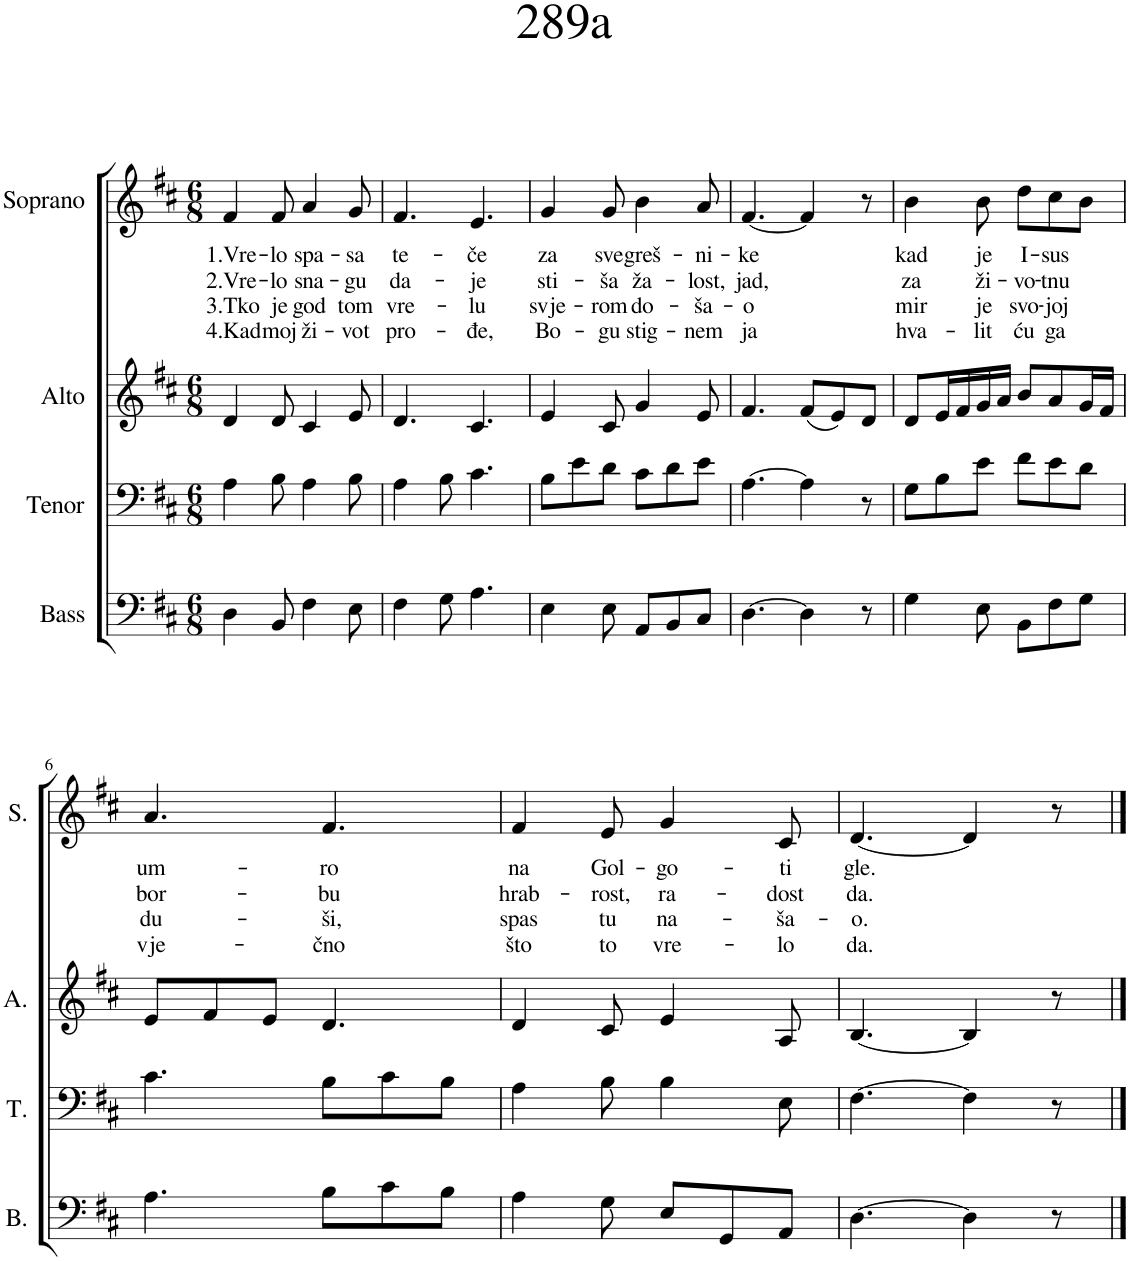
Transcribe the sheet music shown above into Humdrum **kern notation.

**kern	**kern	**kern	**kern	**text	**text	**text	**text
*part4	*part3	*part2	*part1	*part1	*part1	*part1	*part1
*staff4	*staff3	*staff2	*staff1	*staff1	*staff1	*staff1	*staff1
*I"Bass	*I"Tenor	*I"Alto	*I"Soprano	*	*	*	*
*I'B.	*I'T.	*I'A.	*I'S.	*	*	*	*
*clefF4	*clefF4	*clefG2	*clefG2	*	*	*	*
*k[f#c#]	*k[f#c#]	*k[f#c#]	*k[f#c#]	*	*	*	*
*M6/8	*M6/8	*M6/8	*M6/8	*	*	*	*
=1	=1	=1	=1	=1	=1	=1	=1
!	!	!	!	!LO:LY:b	!LO:LY:b	!LO:LY:b	!LO:LY:b
4D\	4A\	4d/	4f#/	1.Vre-	2.Vre-	3.Tko	4.Kad
!	!	!	!	!LO:LY:b	!LO:LY:b	!LO:LY:b	!LO:LY:b
8BB/	8B\	8d/	8f#/	-lo	-lo	je	moj
!	!	!	!	!LO:LY:b	!LO:LY:b	!LO:LY:b	!LO:LY:b
4F#\	4A\	4c#/	4a/	spa-	sna-	god	ži-
!	!	!	!	!LO:LY:b	!LO:LY:b	!LO:LY:b	!LO:LY:b
8E\	8B\	8e/	8g/	-sa	-gu	tom	-vot
=2	=2	=2	=2	=2	=2	=2	=2
!	!	!	!	!LO:LY:b	!LO:LY:b	!LO:LY:b	!LO:LY:b
4F#\	4A\	4.d/	4.f#/	te-	da-	vre-	pro-
8G\	8B\	.	.	.	.	.	.
!	!	!	!	!LO:LY:b	!LO:LY:b	!LO:LY:b	!LO:LY:b
4.A\	4.c#\	4.c#/	4.e/	-če	-je	-lu	-đe,
=3	=3	=3	=3	=3	=3	=3	=3
!	!	!	!	!LO:LY:b	!LO:LY:b	!LO:LY:b	!LO:LY:b
4E\	8B\L	4e/	4g/	za	sti-	svje-	Bo-
.	8e\	.	.	.	.	.	.
!	!	!	!	!LO:LY:b	!LO:LY:b	!LO:LY:b	!LO:LY:b
8E\	8d\J	8c#/	8g/	sve	-ša	-rom	-gu
!	!	!	!	!LO:LY:b	!LO:LY:b	!LO:LY:b	!LO:LY:b
8AA/L	8c#\L	4g/	4b\	greš-	ža-	do-	stig-
8BB/	8d\	.	.	.	.	.	.
!	!	!	!	!LO:LY:b	!LO:LY:b	!LO:LY:b	!LO:LY:b
8C#/J	8e\J	8e/	8a/	-ni-	-lost,	-ša-	-nem
=4	=4	=4	=4	=4	=4	=4	=4
!	!	!	!	!LO:LY:b	!LO:LY:b	!LO:LY:b	!LO:LY:b
[4.D\	[4.A\	4.f#/	[4.f#/	-ke	jad,	-o	ja
4D\]	4A\]	(8f#/L	4f#/]	.	.	.	.
.	.	8e/)	.	.	.	.	.
8r	8r	8d/J	8r	.	.	.	.
=5	=5	=5	=5	=5	=5	=5	=5
!	!	!	!	!LO:LY:b	!LO:LY:b	!LO:LY:b	!LO:LY:b
4G\	8G\L	8d/L	4b\	kad	za	mir	hva-
.	8B\	16e/L	.	.	.	.	.
.	.	16f#/	.	.	.	.	.
!	!	!	!	!LO:LY:b	!LO:LY:b	!LO:LY:b	!LO:LY:b
8E\	8e\J	16g/	8b\	je	ži-	je	-lit
.	.	16a/JJ	.	.	.	.	.
!	!	!	!	!LO:LY:b	!LO:LY:b	!LO:LY:b	!LO:LY:b
8BB\L	8f#\L	8b/L	8dd\L	I-	-vo-	svo-	ću
!	!	!	!	!LO:LY:b	!LO:LY:b	!LO:LY:b	!LO:LY:b
8F#\	8e\	8a/	8cc#\	-sus	-tnu	-joj	ga
8G\J	8d\J	16g/L	8b\J	.	.	.	.
.	.	16f#/JJ	.	.	.	.	.
!!LO:LB:g=z
=6	=6	=6	=6	=6	=6	=6	=6
!	!	!	!	!LO:LY:b	!LO:LY:b	!LO:LY:b	!LO:LY:b
4.A\	4.c#\	8e/L	4.a/	um-	bor-	du-	vje-
.	.	8f#/	.	.	.	.	.
.	.	8e/J	.	.	.	.	.
!	!	!	!	!LO:LY:b	!LO:LY:b	!LO:LY:b	!LO:LY:b
8B\L	8B\L	4.d/	4.f#/	-ro	-bu	-ši,	-čno
8c#\	8c#\	.	.	.	.	.	.
8B\J	8B\J	.	.	.	.	.	.
=7	=7	=7	=7	=7	=7	=7	=7
!	!	!	!	!LO:LY:b	!LO:LY:b	!LO:LY:b	!LO:LY:b
4A\	4A\	4d/	4f#/	na	hrab-	spas	što
!	!	!	!	!LO:LY:b	!LO:LY:b	!LO:LY:b	!LO:LY:b
8G\	8B\	8c#/	8e/	Gol-	-rost,	tu	to
!	!	!	!	!LO:LY:b	!LO:LY:b	!LO:LY:b	!LO:LY:b
8E/L	4B\	4e/	4g/	-go-	ra-	na-	vre-
8GG/	.	.	.	.	.	.	.
!	!	!	!	!LO:LY:b	!LO:LY:b	!LO:LY:b	!LO:LY:b
8AA/J	8E\	8A/	8c#/	-ti	-dost	-ša-	-lo
=8	=8	=8	=8	=8	=8	=8	=8
!	!	!	!	!LO:LY:b	!LO:LY:b	!LO:LY:b	!LO:LY:b
[4.D\	[4.F#\	[4.B/	[4.d/	gle.	da.	-o.	da.
4D\]	4F#\]	4B/]	4d/]	.	.	.	.
8r	8r	8r	8r	.	.	.	.
==	==	==	==	==	==	==	==
*-	*-	*-	*-	*-	*-	*-	*-
